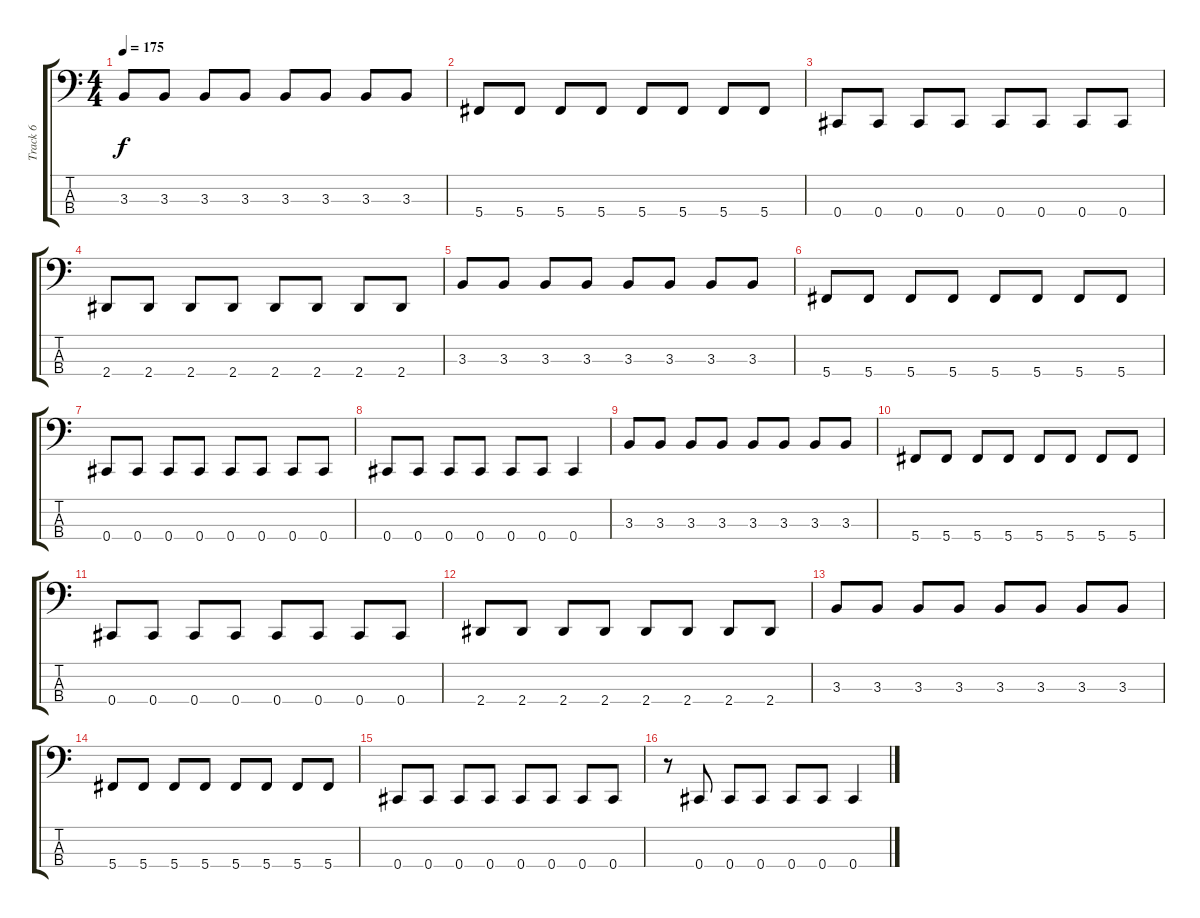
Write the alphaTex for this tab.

\track ("Track 6" "Track 6") {instrument electricbassfinger}
\staff {score tabs}
\tuning (Gb2 Db2 Ab1 Db1) {hide}
\ts (4 4)
\tempo 175
\clef f4
\ks c
3.3.8{dy f} 3.3.8 3.3.8 3.3.8 3.3.8 3.3.8 3.3.8 3.3.8 |
5.4.8 5.4.8 5.4.8 5.4.8 5.4.8 5.4.8 5.4.8 5.4.8 |
0.4.8 0.4.8 0.4.8 0.4.8 0.4.8 0.4.8 0.4.8 0.4.8 |
2.4.8 2.4.8 2.4.8 2.4.8 2.4.8 2.4.8 2.4.8 2.4.8 |
3.3.8 3.3.8 3.3.8 3.3.8 3.3.8 3.3.8 3.3.8 3.3.8 |
5.4.8 5.4.8 5.4.8 5.4.8 5.4.8 5.4.8 5.4.8 5.4.8 |
0.4.8 0.4.8 0.4.8 0.4.8 0.4.8 0.4.8 0.4.8 0.4.8 |
0.4.8 0.4.8 0.4.8 0.4.8 0.4.8 0.4.8 0.4.4 |
3.3.8 3.3.8 3.3.8 3.3.8 3.3.8 3.3.8 3.3.8 3.3.8 |
5.4.8 5.4.8 5.4.8 5.4.8 5.4.8 5.4.8 5.4.8 5.4.8 |
0.4.8 0.4.8 0.4.8 0.4.8 0.4.8 0.4.8 0.4.8 0.4.8 |
2.4.8 2.4.8 2.4.8 2.4.8 2.4.8 2.4.8 2.4.8 2.4.8 |
3.3.8 3.3.8 3.3.8 3.3.8 3.3.8 3.3.8 3.3.8 3.3.8 |
5.4.8 5.4.8 5.4.8 5.4.8 5.4.8 5.4.8 5.4.8 5.4.8 |
0.4.8 0.4.8 0.4.8 0.4.8 0.4.8 0.4.8 0.4.8 0.4.8 |
r.8 0.4.8 0.4.8 0.4.8 0.4.8 0.4.8 0.4.4
